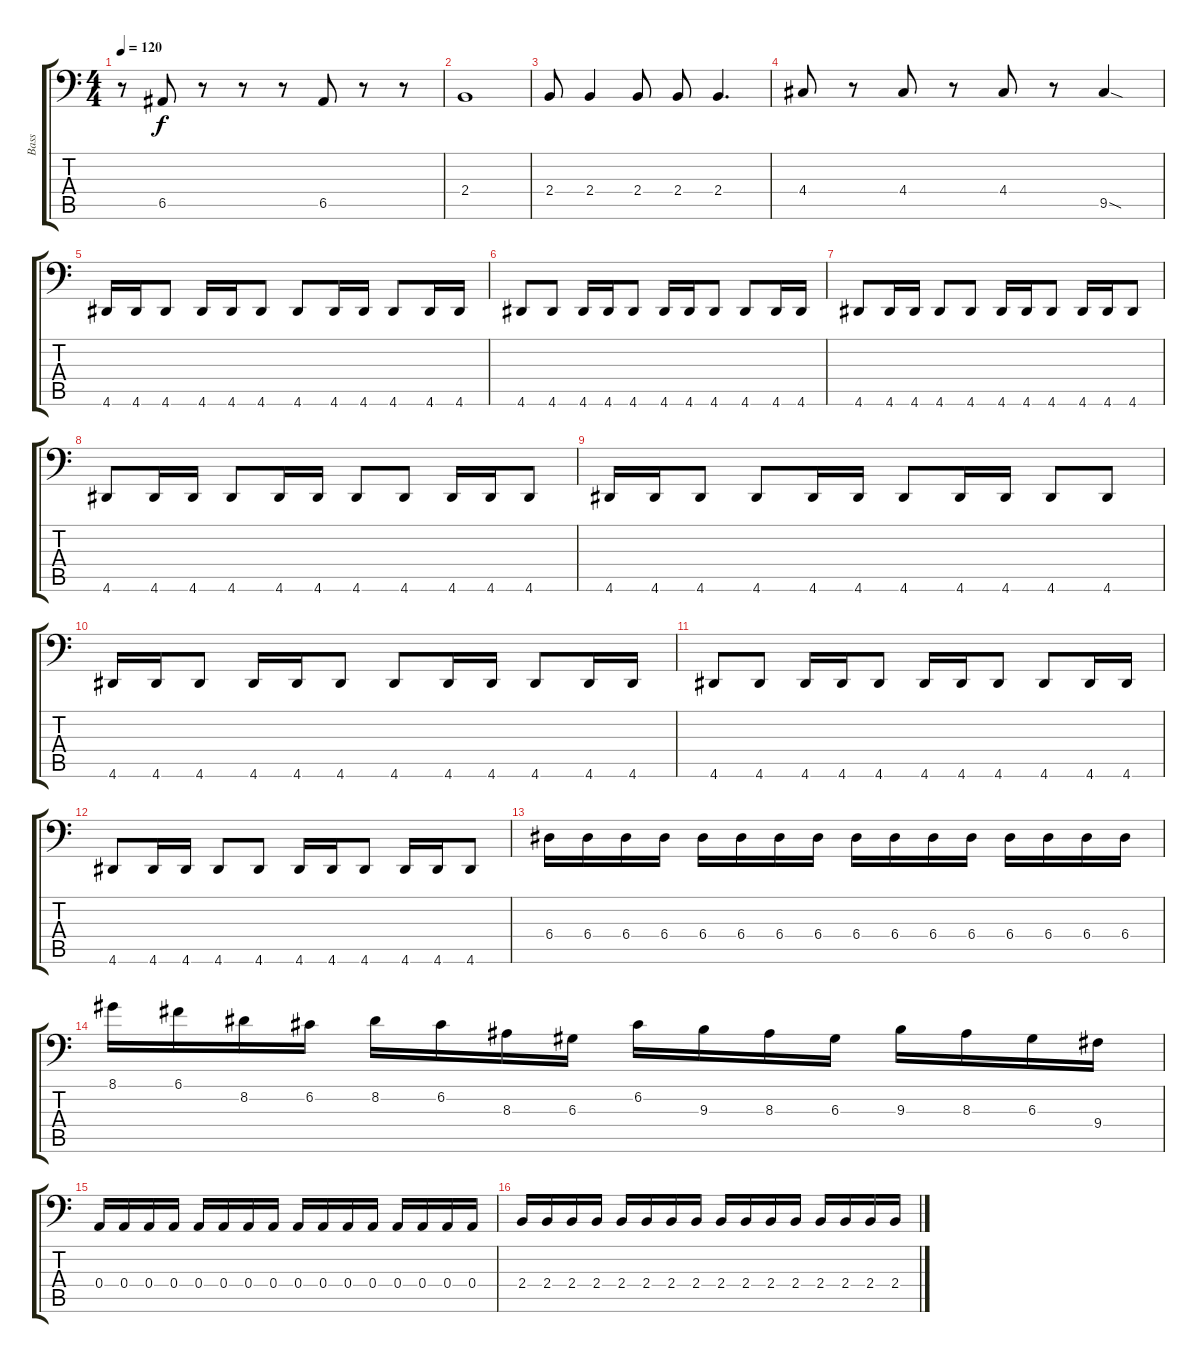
\track ("Bass" "Bass") {instrument electricbassfinger}
\staff {score tabs}
\tuning (C3 G2 D2 A1 E1 B0) {hide}
\ts (4 4)
\tempo 120
\clef f4
\ks c
r.8{dy f} 6.5.8 r.8 r.8 r.8 6.5.8 r.8 r.8 |
2.4.1 |
2.4.8 2.4.4 2.4.8 2.4.8 2.4.4{d} |
4.4.8 r.8 4.4.8 r.8 4.4.8 r.8 9.5{sod}.4 |
4.6.16 4.6.16 4.6.8 4.6.16 4.6.16 4.6.8 4.6.8 4.6.16 4.6.16 4.6.8 4.6.16 4.6.16 |
4.6.8 4.6.8 4.6.16 4.6.16 4.6.8 4.6.16 4.6.16 4.6.8 4.6.8 4.6.16 4.6.16 |
4.6.8 4.6.16 4.6.16 4.6.8 4.6.8 4.6.16 4.6.16 4.6.8 4.6.16 4.6.16 4.6.8 |
4.6.8 4.6.16 4.6.16 4.6.8 4.6.16 4.6.16 4.6.8 4.6.8 4.6.16 4.6.16 4.6.8 |
4.6.16 4.6.16 4.6.8 4.6.8 4.6.16 4.6.16 4.6.8 4.6.16 4.6.16 4.6.8 4.6.8 |
4.6.16 4.6.16 4.6.8 4.6.16 4.6.16 4.6.8 4.6.8 4.6.16 4.6.16 4.6.8 4.6.16 4.6.16 |
4.6.8 4.6.8 4.6.16 4.6.16 4.6.8 4.6.16 4.6.16 4.6.8 4.6.8 4.6.16 4.6.16 |
4.6.8 4.6.16 4.6.16 4.6.8 4.6.8 4.6.16 4.6.16 4.6.8 4.6.16 4.6.16 4.6.8 |
6.4.16 6.4.16 6.4.16 6.4.16 6.4.16 6.4.16 6.4.16 6.4.16 6.4.16 6.4.16 6.4.16 6.4.16 6.4.16 6.4.16 6.4.16 6.4.16 |
8.1.16 6.1.16 8.2.16 6.2.16 8.2.16 6.2.16 8.3.16 6.3.16 6.2.16 9.3.16 8.3.16 6.3.16 9.3.16 8.3.16 6.3.16 9.4.16 |
0.4.16 0.4.16 0.4.16 0.4.16 0.4.16 0.4.16 0.4.16 0.4.16 0.4.16 0.4.16 0.4.16 0.4.16 0.4.16 0.4.16 0.4.16 0.4.16 |
2.4.16 2.4.16 2.4.16 2.4.16 2.4.16 2.4.16 2.4.16 2.4.16 2.4.16 2.4.16 2.4.16 2.4.16 2.4.16 2.4.16 2.4.16 2.4.16
